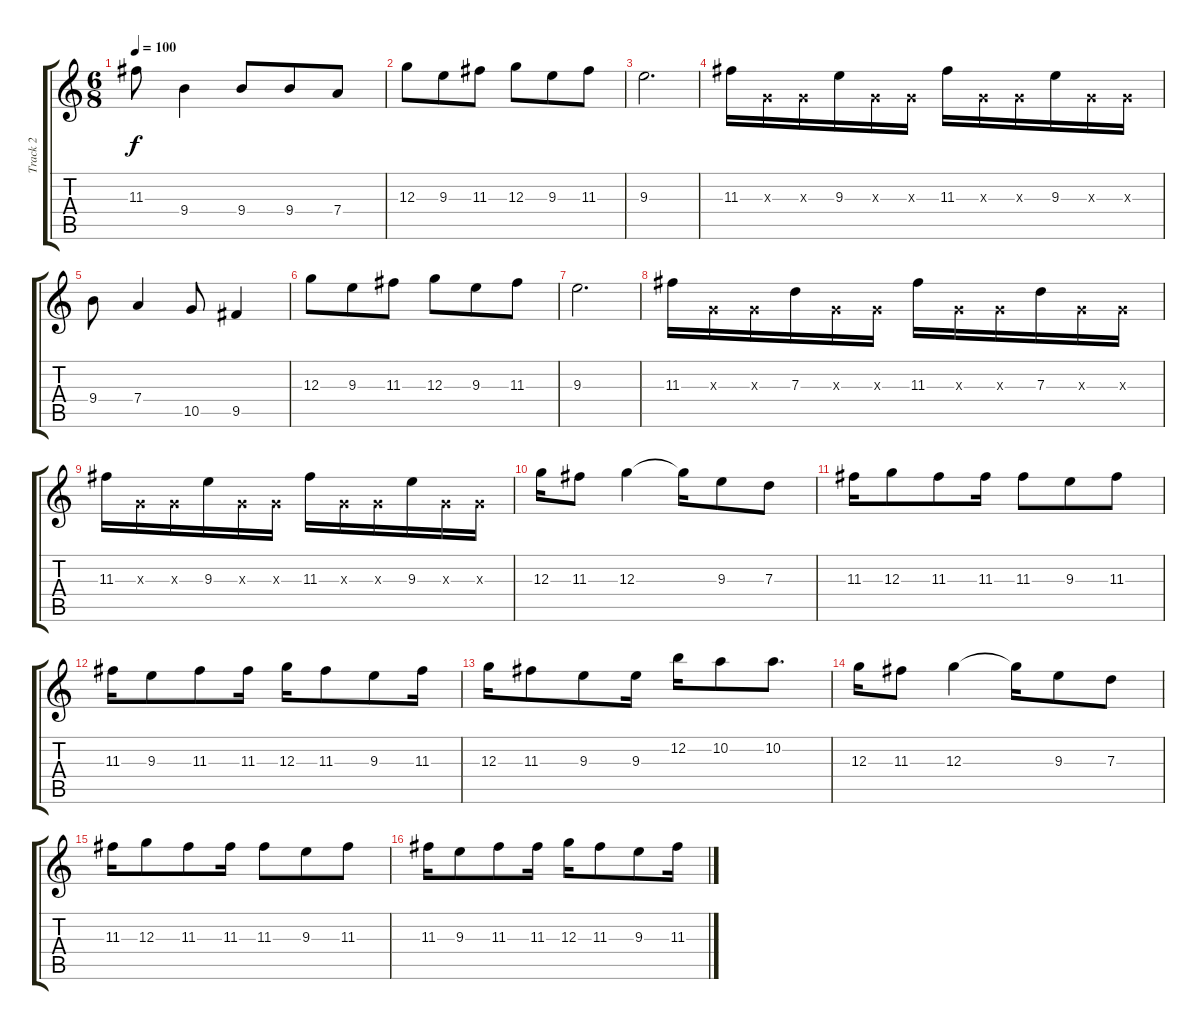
\track ("Track 2" "Track 2") {instrument overdrivenguitar}
\staff {score tabs}
\tuning (E4 B3 G3 D3 A2 E2) {hide}
\ts (6 8)
\tempo 100
\clef g2
\ks c
11.3.8{dy f} 9.4.4 9.4.8 9.4.8 7.4.8 |
12.3.8 9.3.8 11.3.8 12.3.8 9.3.8 11.3.8 |
9.3.2{d} |
11.3.16 0.3{x}.16 0.3{x}.16 9.3.16 0.3{x}.16 0.3{x}.16 11.3.16 0.3{x}.16 0.3{x}.16 9.3.16 0.3{x}.16 0.3{x}.16 |
9.4.8 7.4.4 10.5.8 9.5.4 |
12.3.8 9.3.8 11.3.8 12.3.8 9.3.8 11.3.8 |
9.3.2{d} |
11.3.16 0.3{x}.16 0.3{x}.16 7.3.16 0.3{x}.16 0.3{x}.16 11.3.16 0.3{x}.16 0.3{x}.16 7.3.16 0.3{x}.16 0.3{x}.16 |
11.3.16 0.3{x}.16 0.3{x}.16 9.3.16 0.3{x}.16 0.3{x}.16 11.3.16 0.3{x}.16 0.3{x}.16 9.3.16 0.3{x}.16 0.3{x}.16 |
12.3.16 11.3.8 12.3.4 12.3{t}.16 9.3.8 7.3.8 |
11.3.16 12.3.8 11.3.8 11.3.16 11.3.8 9.3.8 11.3.8 |
11.3.16 9.3.8 11.3.8 11.3.16 12.3.16 11.3.8 9.3.8 11.3.16 |
12.3.16 11.3.8 9.3.8 9.3.16 12.2.16 10.2.8 10.2.8{d} |
12.3.16 11.3.8 12.3.4 12.3{t}.16 9.3.8 7.3.8 |
11.3.16 12.3.8 11.3.8 11.3.16 11.3.8 9.3.8 11.3.8 |
11.3.16 9.3.8 11.3.8 11.3.16 12.3.16 11.3.8 9.3.8 11.3.16
